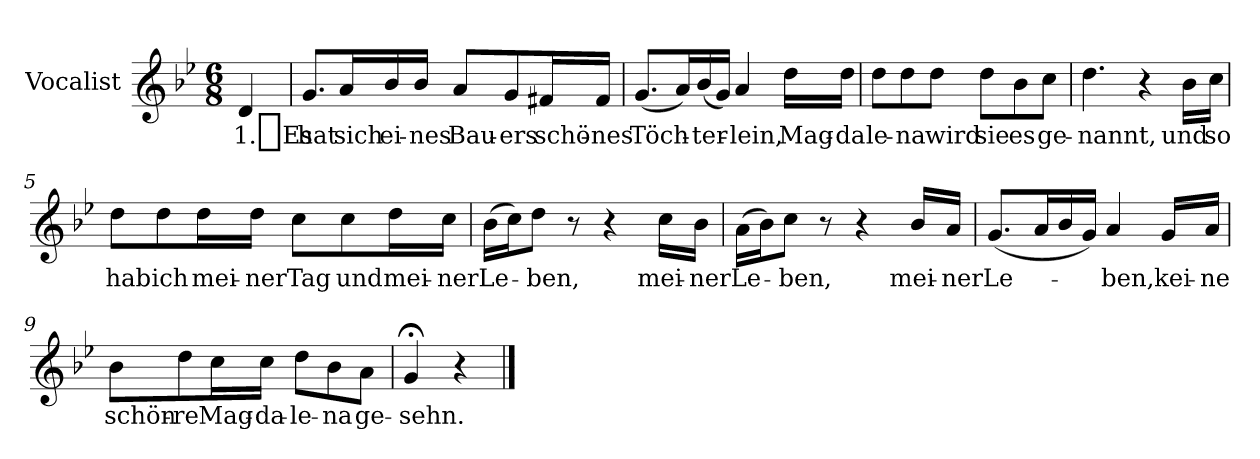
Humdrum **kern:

**kern	**text
*part1	*part1
*staff1	*staff1
*I"Vocalist	*
*k[b-e-]	*
*g:	*
*M6/8	*
=	=
4d	1._Es
=1	=1
8.gL	hat
16aL	sich
16b-	ei-
16b-JJ	-nes
8aL	Bau-
8g	-ers
16f#XL	schö-
16f#JJ	-nes
=2	=2
(8.gL	Töch-
16aL)	.
(16b-	-ter-
16gJJ)	.
4a	-lein,
16ddLL	Mag-
16ddJJ	-da
=3	=3
8ddL	le-
8dd	-na
8ddJ	wird
8ddL	sie
8b-	es
8ccJ	ge-
=4	=4
4.dd	-nannt,
4r	.
16b-LL	und
16ccJJ	so
=5	=5
8ddL	hab
8dd	ich
16ddL	mei-
16ddJJ	-ner
8ccL	Tag
8cc	und
16ddL	mei-
16ccJJ	-ner
=6	=6
(16b-LL	Le-
16ccJ)	.
8ddJ	-ben,
8r	.
4r	.
16ccLL	mei-
16b-JJ	-ner
=7	=7
(16aLL	Le-
16b-J)	.
8ccJ	-ben,
8r	.
4r	.
16b-LL	mei-
16aJJ	-ner
=8	=8
(8.gL	Le-
16aL	.
16b-	.
16gJJ)	.
4a	-ben,
16gLL	kei-
16aJJ	-ne
=9	=9
8b-L	schön-
8dd	-re
16ccL	Mag-
16ccJJ	-da-
8ddL	-le-
8b-	-na
8aJ	ge-
=10	=10
4g;<	-sehn.
4r	.
==	==
*-	*-
